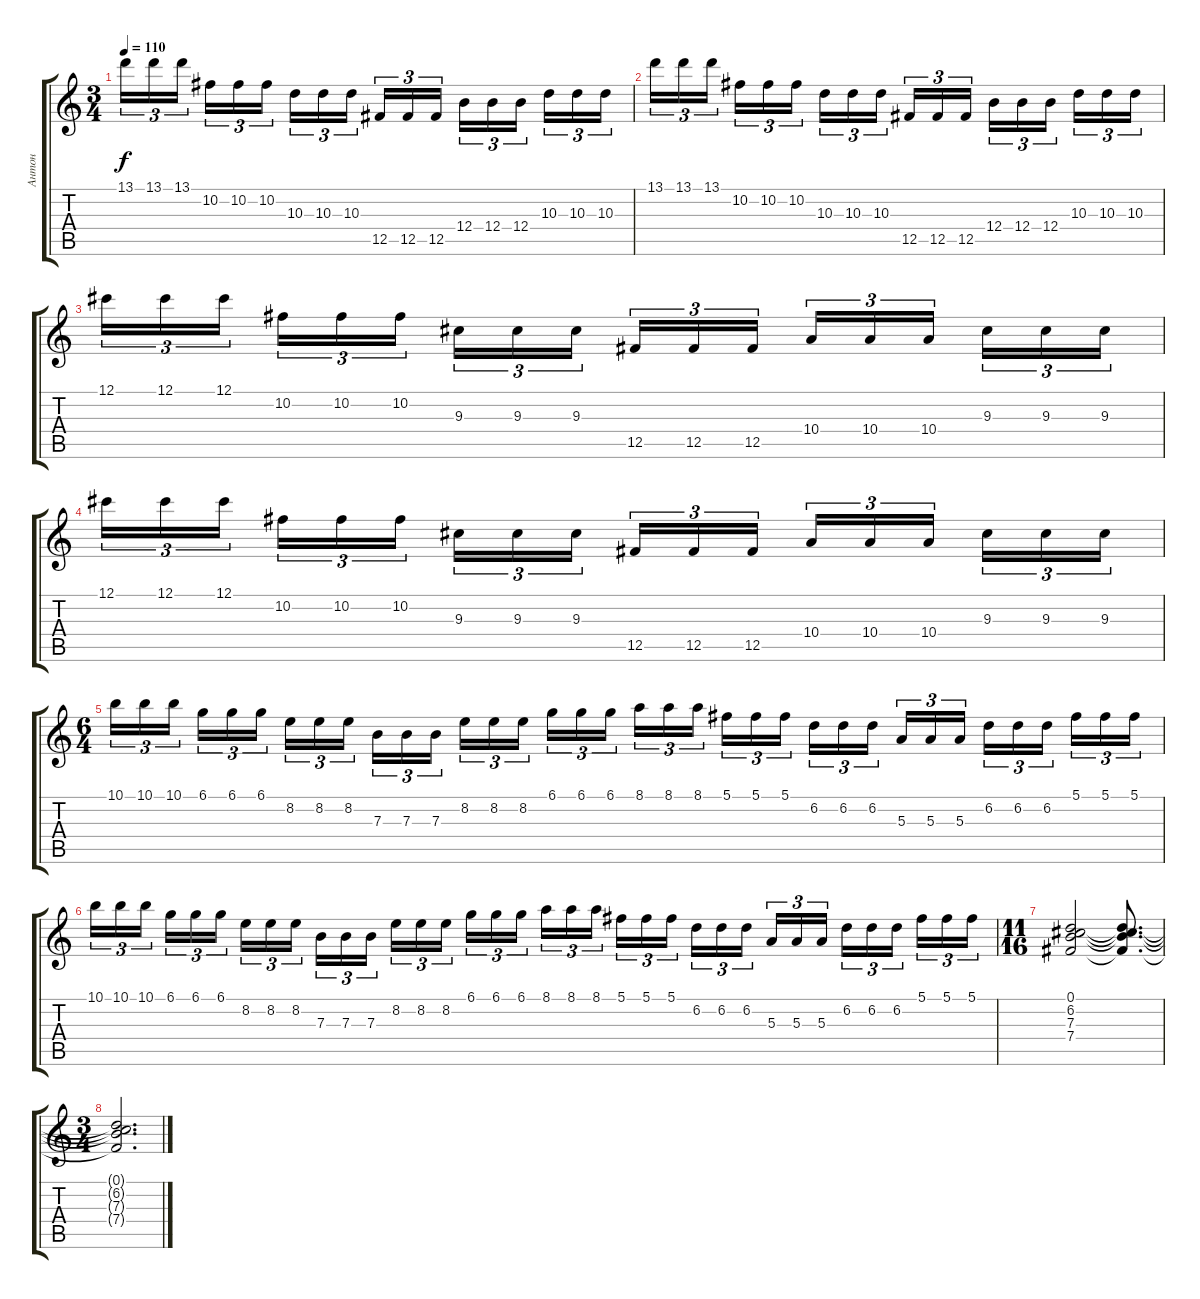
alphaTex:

\track ("Антон" "Антон") {instrument distortionguitar}
\staff {score tabs}
\tuning (Db4 Ab3 E3 B2 Gb2 B1) {hide}
\ts (3 4)
\tempo 110
\clef g2
\ks c
13.1.16{tu (3 2) dy f balance 0} 13.1.16{tu (3 2)} 13.1.16{tu (3 2) beam splitsecondary} 10.2.16{tu (3 2)} 10.2.16{tu (3 2)} 10.2.16{tu (3 2)} 10.3.16{tu (3 2)} 10.3.16{tu (3 2)} 10.3.16{tu (3 2) beam splitsecondary} 12.5.16{tu (3 2)} 12.5.16{tu (3 2)} 12.5.16{tu (3 2)} 12.4.16{tu (3 2)} 12.4.16{tu (3 2)} 12.4.16{tu (3 2) beam splitsecondary} 10.3.16{tu (3 2)} 10.3.16{tu (3 2)} 10.3.16{tu (3 2)} |
13.1.16{tu (3 2)} 13.1.16{tu (3 2)} 13.1.16{tu (3 2) beam splitsecondary} 10.2.16{tu (3 2)} 10.2.16{tu (3 2)} 10.2.16{tu (3 2)} 10.3.16{tu (3 2)} 10.3.16{tu (3 2)} 10.3.16{tu (3 2) beam splitsecondary} 12.5.16{tu (3 2)} 12.5.16{tu (3 2)} 12.5.16{tu (3 2)} 12.4.16{tu (3 2)} 12.4.16{tu (3 2)} 12.4.16{tu (3 2) beam splitsecondary} 10.3.16{tu (3 2)} 10.3.16{tu (3 2)} 10.3.16{tu (3 2)} |
12.1.16{tu (3 2)} 12.1.16{tu (3 2)} 12.1.16{tu (3 2) beam splitsecondary} 10.2.16{tu (3 2)} 10.2.16{tu (3 2)} 10.2.16{tu (3 2)} 9.3.16{tu (3 2)} 9.3.16{tu (3 2)} 9.3.16{tu (3 2) beam splitsecondary} 12.5.16{tu (3 2)} 12.5.16{tu (3 2)} 12.5.16{tu (3 2)} 10.4.16{tu (3 2)} 10.4.16{tu (3 2)} 10.4.16{tu (3 2) beam splitsecondary} 9.3.16{tu (3 2)} 9.3.16{tu (3 2)} 9.3.16{tu (3 2)} |
12.1.16{tu (3 2)} 12.1.16{tu (3 2)} 12.1.16{tu (3 2) beam splitsecondary} 10.2.16{tu (3 2)} 10.2.16{tu (3 2)} 10.2.16{tu (3 2)} 9.3.16{tu (3 2)} 9.3.16{tu (3 2)} 9.3.16{tu (3 2) beam splitsecondary} 12.5.16{tu (3 2)} 12.5.16{tu (3 2)} 12.5.16{tu (3 2)} 10.4.16{tu (3 2)} 10.4.16{tu (3 2)} 10.4.16{tu (3 2) beam splitsecondary} 9.3.16{tu (3 2)} 9.3.16{tu (3 2)} 9.3.16{tu (3 2)} |
\ts (6 4)
10.1.16{tu (3 2)} 10.1.16{tu (3 2)} 10.1.16{tu (3 2) beam splitsecondary} 6.1.16{tu (3 2)} 6.1.16{tu (3 2)} 6.1.16{tu (3 2) beam splitsecondary} 8.2.16{tu (3 2)} 8.2.16{tu (3 2)} 8.2.16{tu (3 2) beam splitsecondary} 7.3.16{tu (3 2)} 7.3.16{tu (3 2)} 7.3.16{tu (3 2) beam splitsecondary} 8.2.16{tu (3 2)} 8.2.16{tu (3 2)} 8.2.16{tu (3 2) beam splitsecondary} 6.1.16{tu (3 2)} 6.1.16{tu (3 2)} 6.1.16{tu (3 2)} 8.1.16{tu (3 2)} 8.1.16{tu (3 2)} 8.1.16{tu (3 2) beam splitsecondary} 5.1.16{tu (3 2)} 5.1.16{tu (3 2)} 5.1.16{tu (3 2) beam splitsecondary} 6.2.16{tu (3 2)} 6.2.16{tu (3 2)} 6.2.16{tu (3 2) beam splitsecondary} 5.3.16{tu (3 2)} 5.3.16{tu (3 2)} 5.3.16{tu (3 2) beam splitsecondary} 6.2.16{tu (3 2)} 6.2.16{tu (3 2)} 6.2.16{tu (3 2) beam splitsecondary} 5.1.16{tu (3 2)} 5.1.16{tu (3 2)} 5.1.16{tu (3 2)} |
10.1.16{tu (3 2)} 10.1.16{tu (3 2)} 10.1.16{tu (3 2) beam splitsecondary} 6.1.16{tu (3 2)} 6.1.16{tu (3 2)} 6.1.16{tu (3 2) beam splitsecondary} 8.2.16{tu (3 2)} 8.2.16{tu (3 2)} 8.2.16{tu (3 2) beam splitsecondary} 7.3.16{tu (3 2)} 7.3.16{tu (3 2)} 7.3.16{tu (3 2) beam splitsecondary} 8.2.16{tu (3 2)} 8.2.16{tu (3 2)} 8.2.16{tu (3 2) beam splitsecondary} 6.1.16{tu (3 2)} 6.1.16{tu (3 2)} 6.1.16{tu (3 2)} 8.1.16{tu (3 2)} 8.1.16{tu (3 2)} 8.1.16{tu (3 2) beam splitsecondary} 5.1.16{tu (3 2)} 5.1.16{tu (3 2)} 5.1.16{tu (3 2) beam splitsecondary} 6.2.16{tu (3 2)} 6.2.16{tu (3 2)} 6.2.16{tu (3 2) beam splitsecondary} 5.3.16{tu (3 2)} 5.3.16{tu (3 2)} 5.3.16{tu (3 2) beam splitsecondary} 6.2.16{tu (3 2)} 6.2.16{tu (3 2)} 6.2.16{tu (3 2) beam splitsecondary} 5.1.16{tu (3 2)} 5.1.16{tu (3 2)} 5.1.16{tu (3 2)} |
\ts (11 16)
(0.1 6.2 7.3 7.4).2{volume 11} (0.1{t} 6.2{t} 7.3{t} 7.4{t}).8{d} |
\ts (3 4)
(0.1{t} 6.2{t} 7.3{t} 7.4{t}).2{d}
